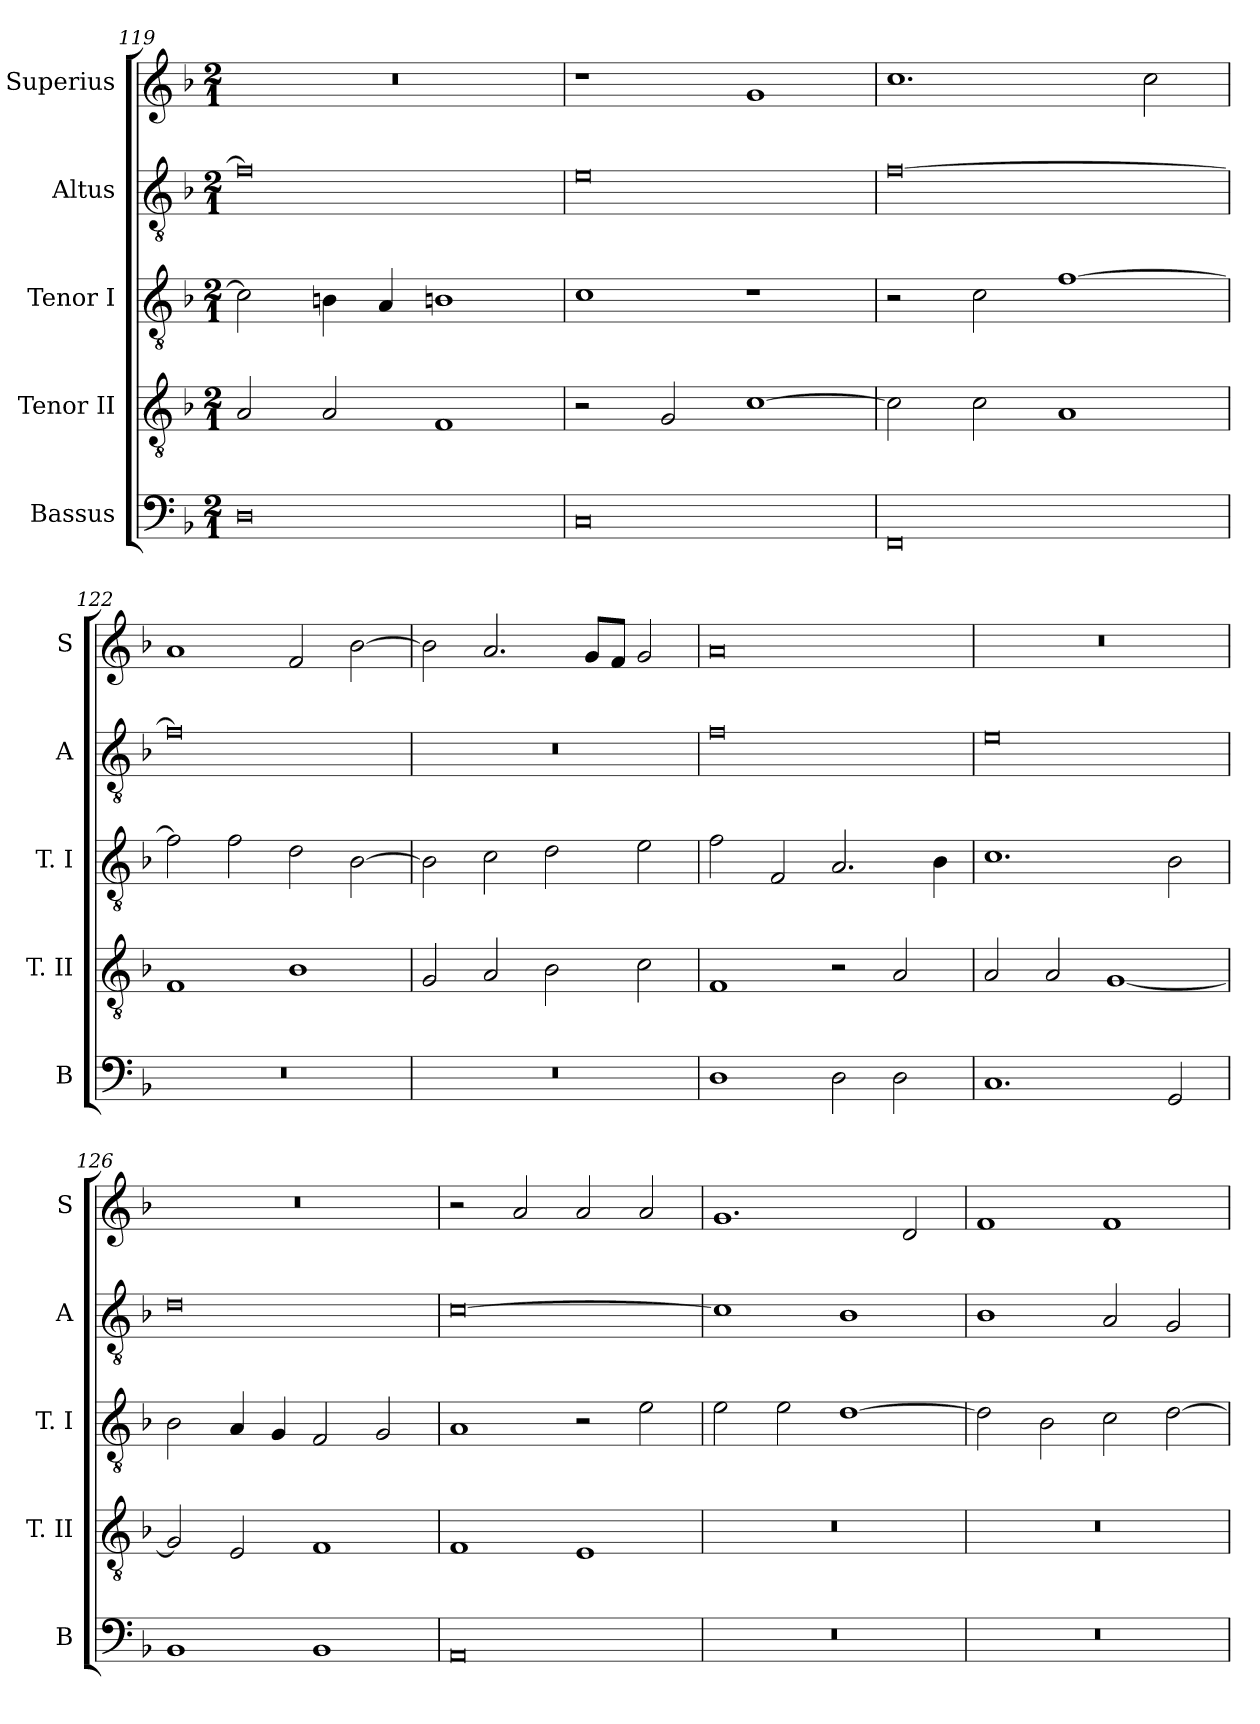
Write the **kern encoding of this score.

**kern	**kern	**kern	**kern	**kern
*part5	*part4	*part3	*part2	*part1
*staff5	*staff4	*staff3	*staff2	*staff1
*I"Bassus	*I"Tenor II	*I"Tenor I	*I"Altus	*I"Superius
*I'B	*I'T. II	*I'T. I	*I'A	*I'S
*clefF4	*clefGv2	*clefGv2	*clefGv2	*clefG2
*k[b-]	*k[b-]	*k[b-]	*k[b-]	*k[b-]
*F:	*F:	*F:	*F:	*F:
*M2/1	*M2/1	*M2/1	*M2/1	*M2/1
=119	=119	=119	=119	=119
0D	2A	2c]	0f]	0r
.	2A	4Bn	.	.
.	.	4A	.	.
.	1F	1Bn	.	.
=120	=120	=120	=120	=120
0C	2r	1c	0e	1r
.	2G	.	.	.
.	[1c	1r	.	1g
=121	=121	=121	=121	=121
0FF	2c]	2r	[0f	1.cc
.	2c	2c	.	.
.	1A	[1f	.	.
.	.	.	.	2cc
=122	=122	=122	=122	=122
0r	1F	2f]	0f]	1a
.	.	2f	.	.
.	1B-	2d	.	2f
.	.	[2B-	.	[2b-
=123	=123	=123	=123	=123
0r	2G	2B-]	0r	2b-]
.	2A	2c	.	2.a
.	2B-	2d	.	.
.	.	.	.	8gL
.	.	.	.	8fJ
.	2c	2e	.	2g
=124	=124	=124	=124	=124
1D	1F	2f	0f	0a
.	.	2F	.	.
2D	2r	2.A	.	.
2D	2A	.	.	.
.	.	4B-	.	.
=125	=125	=125	=125	=125
1.C	2A	1.c	0e	0r
.	2A	.	.	.
.	[1G	.	.	.
2GG	.	2B-	.	.
=126	=126	=126	=126	=126
1BB-	2G]	2B-	0d	0r
.	2E	4A	.	.
.	.	4G	.	.
1BB-	1F	2F	.	.
.	.	2G	.	.
=127	=127	=127	=127	=127
0AA	1F	1A	[0c	2r
.	.	.	.	2a
.	1E	2r	.	2a
.	.	2e	.	2a
=128	=128	=128	=128	=128
0r	0r	2e	1c]	1.g
.	.	2e	.	.
.	.	[1d	1B-	.
.	.	.	.	2d
=129	=129	=129	=129	=129
0r	0r	2d]	1B-	1f
.	.	2B-	.	.
.	.	2c	2A	1f
.	.	[2d	2G	.
=	=	=	=	=
*-	*-	*-	*-	*-
